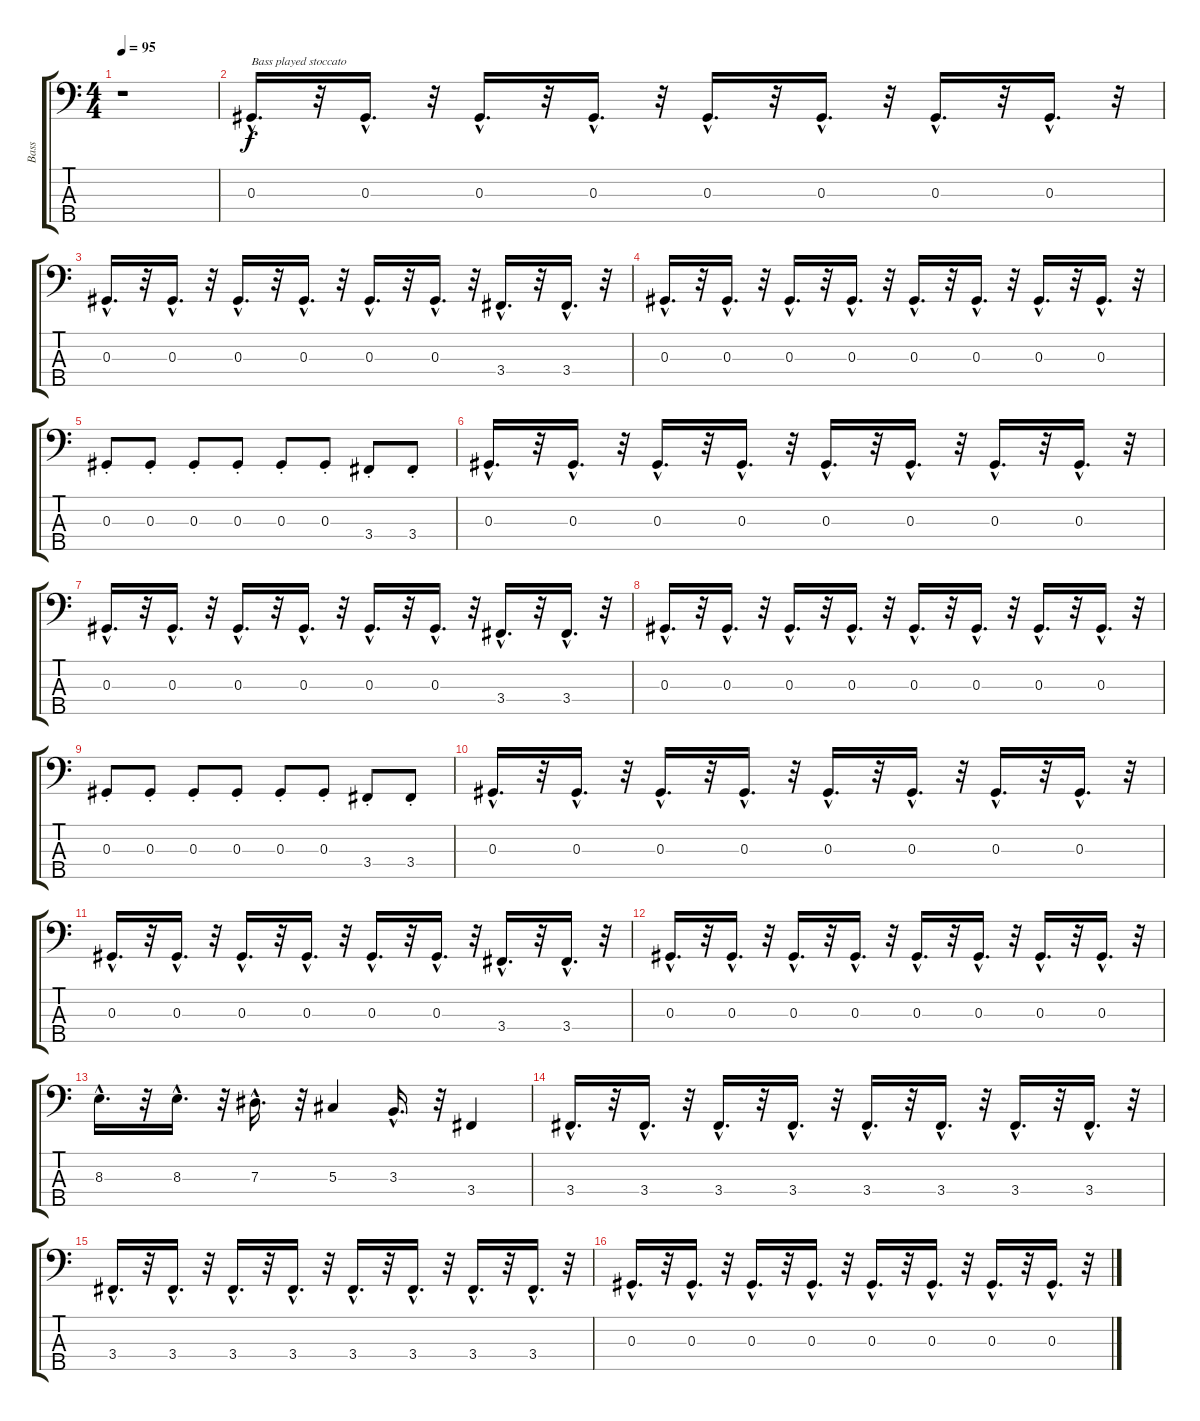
\track ("Bass" "Bass") {instrument electricbassfinger}
\staff {score tabs}
\tuning (Gb2 Db2 Ab1 Eb1 Bb0) {hide}
\ts (4 4)
\tempo 95
\clef f4
\ks c
r.1{dy f instrument electricbassfinger} |
0.3{hac}.16{d txt "Bass played stoccato"} r.32 0.3{hac}.16{d} r.32 0.3{hac}.16{d} r.32 0.3{hac}.16{d} r.32 0.3{hac}.16{d} r.32 0.3{hac}.16{d} r.32 0.3{hac}.16{d} r.32 0.3{hac}.16{d} r.32 |
0.3{hac}.16{d} r.32 0.3{hac}.16{d} r.32 0.3{hac}.16{d} r.32 0.3{hac}.16{d} r.32 0.3{hac}.16{d} r.32 0.3{hac}.16{d} r.32 3.4{hac}.16{d} r.32 3.4{hac}.16{d} r.32 |
0.3{hac}.16{d} r.32 0.3{hac}.16{d} r.32 0.3{hac}.16{d} r.32 0.3{hac}.16{d} r.32 0.3{hac}.16{d} r.32 0.3{hac}.16{d} r.32 0.3{hac}.16{d} r.32 0.3{hac}.16{d} r.32 |
0.3{st}.8 0.3{st}.8 0.3{st}.8 0.3{st}.8 0.3{st}.8 0.3{st}.8 3.4{st}.8 3.4{st}.8 |
0.3{hac}.16{d} r.32 0.3{hac}.16{d} r.32 0.3{hac}.16{d} r.32 0.3{hac}.16{d} r.32 0.3{hac}.16{d} r.32 0.3{hac}.16{d} r.32 0.3{hac}.16{d} r.32 0.3{hac}.16{d} r.32 |
0.3{hac}.16{d} r.32 0.3{hac}.16{d} r.32 0.3{hac}.16{d} r.32 0.3{hac}.16{d} r.32 0.3{hac}.16{d} r.32 0.3{hac}.16{d} r.32 3.4{hac}.16{d} r.32 3.4{hac}.16{d} r.32 |
0.3{hac}.16{d} r.32 0.3{hac}.16{d} r.32 0.3{hac}.16{d} r.32 0.3{hac}.16{d} r.32 0.3{hac}.16{d} r.32 0.3{hac}.16{d} r.32 0.3{hac}.16{d} r.32 0.3{hac}.16{d} r.32 |
0.3{st}.8 0.3{st}.8 0.3{st}.8 0.3{st}.8 0.3{st}.8 0.3{st}.8 3.4{st}.8 3.4{st}.8 |
0.3{hac}.16{d} r.32 0.3{hac}.16{d} r.32 0.3{hac}.16{d} r.32 0.3{hac}.16{d} r.32 0.3{hac}.16{d} r.32 0.3{hac}.16{d} r.32 0.3{hac}.16{d} r.32 0.3{hac}.16{d} r.32 |
0.3{hac}.16{d} r.32 0.3{hac}.16{d} r.32 0.3{hac}.16{d} r.32 0.3{hac}.16{d} r.32 0.3{hac}.16{d} r.32 0.3{hac}.16{d} r.32 3.4{hac}.16{d} r.32 3.4{hac}.16{d} r.32 |
0.3{hac}.16{d} r.32 0.3{hac}.16{d} r.32 0.3{hac}.16{d} r.32 0.3{hac}.16{d} r.32 0.3{hac}.16{d} r.32 0.3{hac}.16{d} r.32 0.3{hac}.16{d} r.32 0.3{hac}.16{d} r.32 |
8.3{hac}.16{d} r.32 8.3{hac}.16{d} r.32 7.3{hac}.16{d} r.32 5.3.4 3.3{hac}.16{d} r.32 3.4.4 |
3.4{hac}.16{d} r.32 3.4{hac}.16{d} r.32 3.4{hac}.16{d} r.32 3.4{hac}.16{d} r.32 3.4{hac}.16{d} r.32 3.4{hac}.16{d} r.32 3.4{hac}.16{d} r.32 3.4{hac}.16{d} r.32 |
3.4{hac}.16{d} r.32 3.4{hac}.16{d} r.32 3.4{hac}.16{d} r.32 3.4{hac}.16{d} r.32 3.4{hac}.16{d} r.32 3.4{hac}.16{d} r.32 3.4{hac}.16{d} r.32 3.4{hac}.16{d} r.32 |
0.3{hac}.16{d} r.32 0.3{hac}.16{d} r.32 0.3{hac}.16{d} r.32 0.3{hac}.16{d} r.32 0.3{hac}.16{d} r.32 0.3{hac}.16{d} r.32 0.3{hac}.16{d} r.32 0.3{hac}.16{d} r.32
